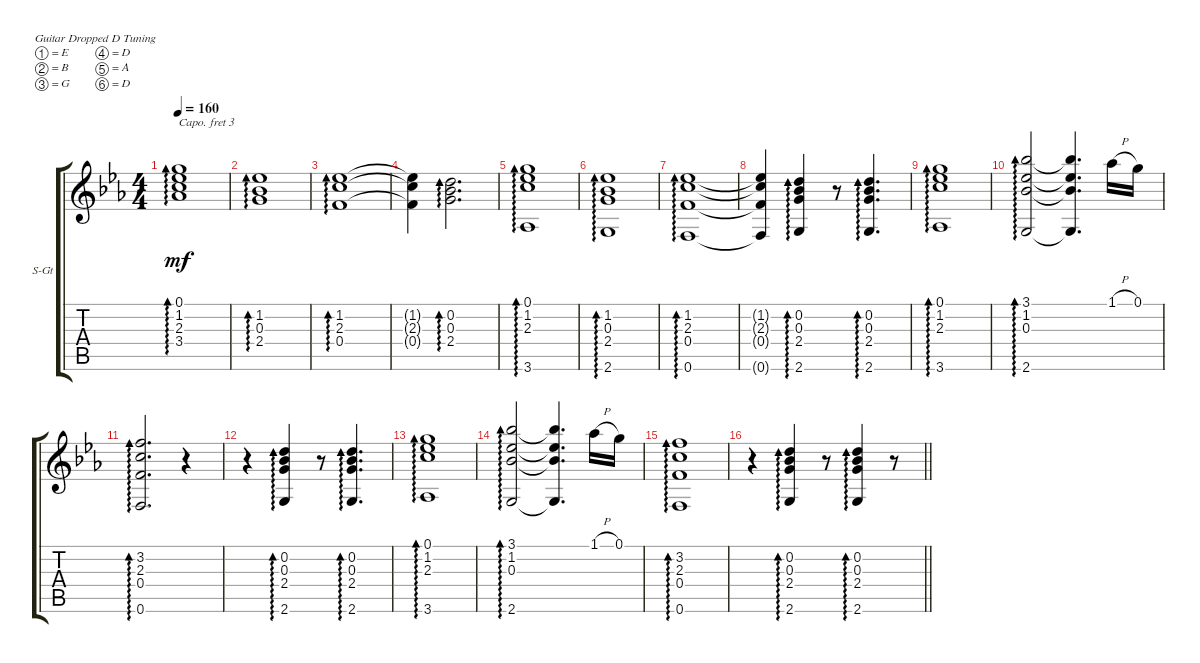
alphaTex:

\defaultSystemsLayout 4
\bracketExtendMode groupsimilarinstruments
\firstSystemTrackNameOrientation horizontal
\otherSystemsTrackNameOrientation horizontal
\track ("Steel Guitar" "S-Gt") {instrument acousticguitarsteel}
\staff {score tabs}
\capo 3
\tuning (E4 B3 G3 D3 A2 D2)
\ts (4 4)
\tempo 160
\clef g2
\scale
0.34736
\ks eb
(3.4 2.3 1.2 0.1).1{ad 0 dy mf} |
\scale
0.3139 (1.2 0.3 2.4).1{ad 0} |
\scale
0.32383 (0.4 2.3 1.2).1{ad 0} |
\scale
0.359267 (0.4{t} 2.3{t} 1.2{t}).4 (0.2 0.3 2.4).2{d ad 0} |
\scale
0.316565 (3.6 0.1 1.2 2.3).1{ad 0} |
\scale
0.326355 (1.2 0.3 2.4 2.6).1{ad 0} |
\scale
0.350636 (0.6 0.4 2.3 1.2).1{ad 0} |
\scale
0.324217 (0.6{t} 0.4{t} 2.3{t} 1.2{t}).4 (0.2 0.3 2.4 2.6).4{ad 0} r.8 (2.6 2.4 0.3 0.2).4{d ad 0} |
\scale
0.315559 (3.6 0.1 1.2 2.3).1{ad 0} |
\scale
0.370504 (0.3 1.2 3.1 2.6).2{ad 0} (0.3{t} 1.2{t} 3.1{t} 2.6{t}).4{d} 1.1{h}.16 0.1.16 |
\scale
0.313705 (3.2 2.3 0.4 0.6).2{d ad 0} r.4 |
\scale
0.331182 r.4 (0.2 0.3 2.4 2.6).4{ad 0} r.8 (2.6 2.4 0.3 0.2).4{d ad 0} |
\scale
0.344037 (1.2 2.3 0.1 3.6).1{ad 0} |
\scale
0.325548 (2.6 3.1 1.2 0.3).2{ad 0} (2.6{t} 3.1{t} 1.2{t} 0.3{t}).4{d} 1.1{h}.16 0.1.16 |
\scale
0.27808 (3.2 2.3 0.4 0.6).1{ad 0} |
\scale
0.395214
\barLineRight lightlight
r.4 (0.2 0.3 2.4 2.6).4{ad 0} r.8 (2.4 0.3 0.2 2.6).4{ad 0} r.8
